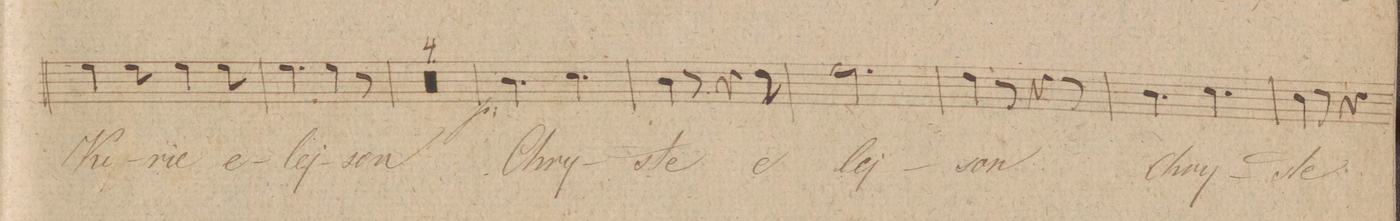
**kern	**text	**dynam
*I"Alto	*	*
*clefC3	*	*
*k[]	*	*
*M6/8	*	*
4f\	Ki-	.
8f\	-rie	.
4f\	.	.
8f\	e-	.
=46	=46	=46
4.f\	-lej-	.
4f\	-son	.
8r	.	.
=47	=47	=47
0.r	.	.
=48	=48	=48
=49	=49	=49
=50	=50	=50
=51	=51	=51
4.c\	Chry-	.
4.d\	.	.
=52	=52	=52
4c\	-ste	.
8r	.	.
4r	.	.
8e\	e-	.
=53	=53	=53
2.f\	-lej-	.
=54	=54	=54
4e\	-son	.
8r	.	.
4r	.	.
8r	.	.
=55	=55	=55
4.c\	Chry-	.
4.d\	.	.
=56	=56	=56
4c\	-ste	.
8r	.	.
4r	.	.
*-	*-	*-
